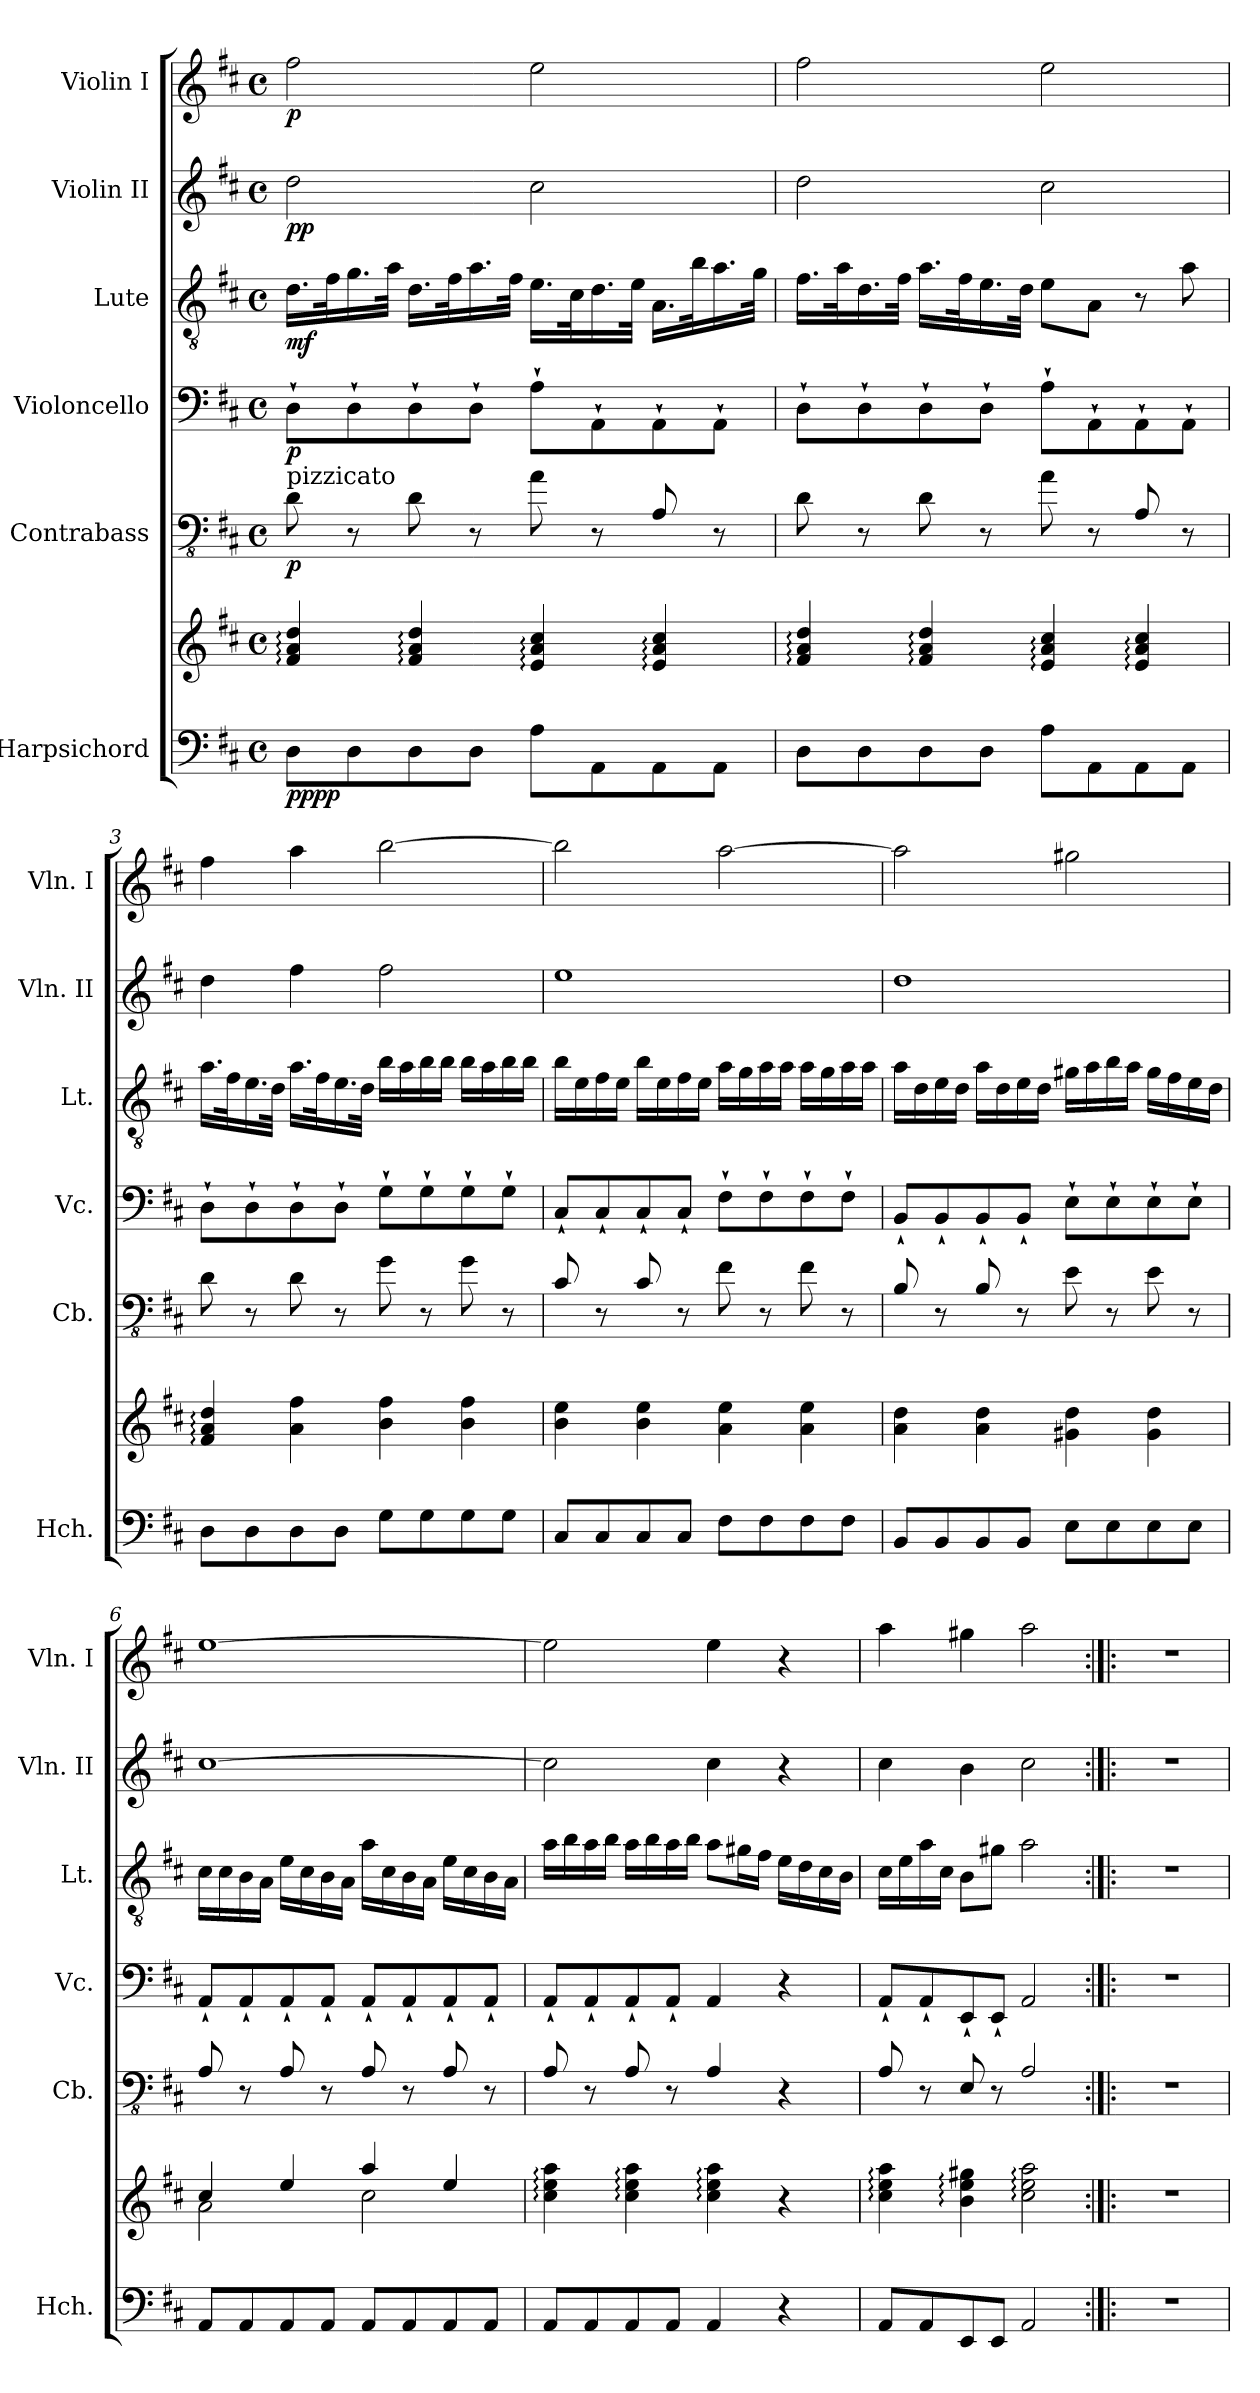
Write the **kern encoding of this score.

**kern	**kern	**dynam	**kern	**dynam	**kern	**dynam	**kern	**dynam	**kern	**dynam	**kern	**dynam
*part6	*part6	*part6	*part5	*part5	*part4	*part4	*part3	*part3	*part2	*part2	*part1	*part1
*staff7	*staff6	*staff6/7	*staff5	*staff5	*staff4	*staff4	*staff3	*staff3	*staff2	*staff2	*staff1	*staff1
*I"Harpsichord	*	*	*I"Contrabass	*	*I"Violoncello	*	*I"Lute	*	*I"Violin II	*	*I"Violin I	*
*I'Hch.	*	*	*I'Cb.	*	*I'Vc.	*	*I'Lt.	*	*I'Vln. II	*	*I'Vln. I	*
*clefF4	*clefG2	*	*clefFv4	*	*clefF4	*	*clefGv2	*	*clefG2	*	*clefG2	*
*	*	*	*ITrd7c12	*	*	*	*	*	*	*	*	*
*k[f#c#]	*k[f#c#]	*	*k[f#c#]	*	*k[f#c#]	*	*k[f#c#]	*	*k[f#c#]	*	*k[f#c#]	*
*M4/4	*M4/4	*	*M4/4	*	*M4/4	*	*M4/4	*	*M4/4	*	*M4/4	*
*met(c)	*met(c)	*	*met(c)	*	*met(c)	*	*met(c)	*	*met(c)	*	*met(c)	*
*MM30	*MM30	*	*MM30	*	*MM30	*	*MM30	*	*MM30	*	*MM30	*
=1	=1	=1	=1	=1	=1	=1	=1	=1	=1	=1	=1	=1
!	!	!	!LO:TX:a:t=pizzicato	!	!	!	!	!	!	!	!	!
!	!	!LO:DY:b=2	!	!	!	!	!	!	!	!	!	!
!	!	!LO:DY:n=1:b	!	!	!	!	!	!	!	!	!	!
!	!	!LO:DY:n=2:b	!	!	!	!	!	!	!	!	!	!
!	!	!LO:DY:n=3:b	!	!LO:DY:b	!	!LO:DY:b	!	!LO:DY:b	!	!LO:DY:b	!	!
!	!	!	!	!	!	!	!	!	!	!LO:DY:n=1:b	!	!LO:DY:b
8D\L	4f#/: 4a/: 4dd/:	p p p p	8DD\	p	8D`\L	p	16.d\LL	mf	2dd\	p p	2ff#\	p
.	.	.	.	.	.	.	32f#\K	.	.	.	.	.
8D\	.	.	8r	.	8D`\	.	16.g\	.	.	.	.	.
.	.	.	.	.	.	.	32a\JJk	.	.	.	.	.
8D\	4f#/: 4a/: 4dd/:	.	8DD\	.	8D`\	.	16.d\LL	.	.	.	.	.
.	.	.	.	.	.	.	32f#\K	.	.	.	.	.
8D\J	.	.	8r	.	8D`\J	.	16.a\	.	.	.	.	.
.	.	.	.	.	.	.	32f#\JJk	.	.	.	.	.
8A\L	4e/: 4a/: 4cc#/:	.	8AA\	.	8A`\L	.	16.e\LL	.	2cc#\	.	2ee\	.
.	.	.	.	.	.	.	32c#\K	.	.	.	.	.
8AA\	.	.	8r	.	8AA`\	.	16.d\	.	.	.	.	.
.	.	.	.	.	.	.	32e\JJk	.	.	.	.	.
8AA\	4e/: 4a/: 4cc#/:	.	8AAA/	.	8AA`\	.	16.A\LL	.	.	.	.	.
.	.	.	.	.	.	.	32b\K	.	.	.	.	.
8AA\J	.	.	8r	.	8AA`\J	.	16.a\	.	.	.	.	.
.	.	.	.	.	.	.	32g\JJk	.	.	.	.	.
=2	=2	=2	=2	=2	=2	=2	=2	=2	=2	=2	=2	=2
8D\L	4f#/: 4a/: 4dd/:	.	8DD\	.	8D`\L	.	16.f#\LL	.	2dd\	.	2ff#\	.
.	.	.	.	.	.	.	32a\K	.	.	.	.	.
8D\	.	.	8r	.	8D`\	.	16.d\	.	.	.	.	.
.	.	.	.	.	.	.	32f#\JJk	.	.	.	.	.
8D\	4f#/: 4a/: 4dd/:	.	8DD\	.	8D`\	.	16.a\LL	.	.	.	.	.
.	.	.	.	.	.	.	32f#\K	.	.	.	.	.
8D\J	.	.	8r	.	8D`\J	.	16.e\	.	.	.	.	.
.	.	.	.	.	.	.	32d\JJk	.	.	.	.	.
8A\L	4e/: 4a/: 4cc#/:	.	8AA\	.	8A`\L	.	8e\L	.	2cc#\	.	2ee\	.
8AA\	.	.	8r	.	8AA`\	.	8A\J	.	.	.	.	.
8AA\	4e/: 4a/: 4cc#/:	.	8AAA/	.	8AA`\	.	8r	.	.	.	.	.
8AA\J	.	.	8r	.	8AA`\J	.	8a\	.	.	.	.	.
!!LO:PB:g=z
=3	=3	=3	=3	=3	=3	=3	=3	=3	=3	=3	=3	=3
8D\L	4f#/: 4a/: 4dd/:	.	8DD\	.	8D`\L	.	16.a\LL	.	4dd\	.	4ff#\	.
.	.	.	.	.	.	.	32f#\K	.	.	.	.	.
8D\	.	.	8r	.	8D`\	.	16.e\	.	.	.	.	.
.	.	.	.	.	.	.	32d\JJk	.	.	.	.	.
8D\	4a\ 4ff#\	.	8DD\	.	8D`\	.	16.a\LL	.	4ff#\	.	4aa\	.
.	.	.	.	.	.	.	32f#\K	.	.	.	.	.
8D\J	.	.	8r	.	8D`\J	.	16.e\	.	.	.	.	.
.	.	.	.	.	.	.	32d\JJk	.	.	.	.	.
8G\L	4b\ 4ff#\	.	8GG\	.	8G`\L	.	16b\LL	.	2ff#\	.	[2bb\	.
.	.	.	.	.	.	.	16a\	.	.	.	.	.
8G\	.	.	8r	.	8G`\	.	16b\	.	.	.	.	.
.	.	.	.	.	.	.	16b\JJ	.	.	.	.	.
8G\	4b\ 4ff#\	.	8GG\	.	8G`\	.	16b\LL	.	.	.	.	.
.	.	.	.	.	.	.	16a\	.	.	.	.	.
8G\J	.	.	8r	.	8G`\J	.	16b\	.	.	.	.	.
.	.	.	.	.	.	.	16b\JJ	.	.	.	.	.
=4	=4	=4	=4	=4	=4	=4	=4	=4	=4	=4	=4	=4
8C#/L	4b\ 4ee\	.	8CC#/	.	8C#`/L	.	16b\LL	.	1ee	.	2bb\]	.
.	.	.	.	.	.	.	16e\	.	.	.	.	.
8C#/	.	.	8r	.	8C#`/	.	16f#\	.	.	.	.	.
.	.	.	.	.	.	.	16e\JJ	.	.	.	.	.
8C#/	4b\ 4ee\	.	8CC#/	.	8C#`/	.	16b\LL	.	.	.	.	.
.	.	.	.	.	.	.	16e\	.	.	.	.	.
8C#/J	.	.	8r	.	8C#`/J	.	16f#\	.	.	.	.	.
.	.	.	.	.	.	.	16e\JJ	.	.	.	.	.
8F#\L	4a\ 4ee\	.	8FF#\	.	8F#`\L	.	16a\LL	.	.	.	[2aa\	.
.	.	.	.	.	.	.	16g\	.	.	.	.	.
8F#\	.	.	8r	.	8F#`\	.	16a\	.	.	.	.	.
.	.	.	.	.	.	.	16a\JJ	.	.	.	.	.
8F#\	4a\ 4ee\	.	8FF#\	.	8F#`\	.	16a\LL	.	.	.	.	.
.	.	.	.	.	.	.	16g\	.	.	.	.	.
8F#\J	.	.	8r	.	8F#`\J	.	16a\	.	.	.	.	.
.	.	.	.	.	.	.	16a\JJ	.	.	.	.	.
!!LO:PB:g=z
=5	=5	=5	=5	=5	=5	=5	=5	=5	=5	=5	=5	=5
8BB/L	4a\ 4dd\	.	8BBB/	.	8BB`/L	.	16a\LL	.	1dd	.	2aa\]	.
.	.	.	.	.	.	.	16d\	.	.	.	.	.
8BB/	.	.	8r	.	8BB`/	.	16e\	.	.	.	.	.
.	.	.	.	.	.	.	16d\JJ	.	.	.	.	.
8BB/	4a\ 4dd\	.	8BBB/	.	8BB`/	.	16a\LL	.	.	.	.	.
.	.	.	.	.	.	.	16d\	.	.	.	.	.
8BB/J	.	.	8r	.	8BB`/J	.	16e\	.	.	.	.	.
.	.	.	.	.	.	.	16d\JJ	.	.	.	.	.
8E\L	4g#X\ 4dd\	.	8EE\	.	8E`\L	.	16g#X\LL	.	.	.	2gg#X\	.
.	.	.	.	.	.	.	16a\	.	.	.	.	.
8E\	.	.	8r	.	8E`\	.	16b\	.	.	.	.	.
.	.	.	.	.	.	.	16a\JJ	.	.	.	.	.
8E\	4g#\ 4dd\	.	8EE\	.	8E`\	.	16g#\LL	.	.	.	.	.
.	.	.	.	.	.	.	16f#\	.	.	.	.	.
8E\J	.	.	8r	.	8E`\J	.	16e\	.	.	.	.	.
.	.	.	.	.	.	.	16d\JJ	.	.	.	.	.
=6	=6	=6	=6	=6	=6	=6	=6	=6	=6	=6	=6	=6
*	*^	*	*	*	*	*	*	*	*	*	*	*
8AA/L	2a\	4cc#/	.	8AAA/	.	8AA`/L	.	16c#\LL	.	[1cc#	.	[1ee	.
.	.	.	.	.	.	.	.	16c#\	.	.	.	.	.
8AA/	.	.	.	8r	.	8AA`/	.	16B\	.	.	.	.	.
.	.	.	.	.	.	.	.	16A\JJ	.	.	.	.	.
8AA/	.	4ee/	.	8AAA/	.	8AA`/	.	16e\LL	.	.	.	.	.
.	.	.	.	.	.	.	.	16c#\	.	.	.	.	.
8AA/J	.	.	.	8r	.	8AA`/J	.	16B\	.	.	.	.	.
.	.	.	.	.	.	.	.	16A\JJ	.	.	.	.	.
8AA/L	2cc#\	4aa/	.	8AAA/	.	8AA`/L	.	16a\LL	.	.	.	.	.
.	.	.	.	.	.	.	.	16c#\	.	.	.	.	.
8AA/	.	.	.	8r	.	8AA`/	.	16B\	.	.	.	.	.
.	.	.	.	.	.	.	.	16A\JJ	.	.	.	.	.
8AA/	.	4ee/	.	8AAA/	.	8AA`/	.	16e\LL	.	.	.	.	.
.	.	.	.	.	.	.	.	16c#\	.	.	.	.	.
8AA/J	.	.	.	8r	.	8AA`/J	.	16B\	.	.	.	.	.
.	.	.	.	.	.	.	.	16A\JJ	.	.	.	.	.
*	*v	*v	*	*	*	*	*	*	*	*	*	*	*
!!LO:PB:g=z
=7	=7	=7	=7	=7	=7	=7	=7	=7	=7	=7	=7	=7
8AA/L	4cc#\: 4ee\: 4aa\:	.	8AAA/	.	8AA`/L	.	16a\LL	.	2cc#\]	.	2ee\]	.
.	.	.	.	.	.	.	16b\	.	.	.	.	.
8AA/	.	.	8r	.	8AA`/	.	16a\	.	.	.	.	.
.	.	.	.	.	.	.	16b\JJ	.	.	.	.	.
8AA/	4cc#\: 4ee\: 4aa\:	.	8AAA/	.	8AA`/	.	16a\LL	.	.	.	.	.
.	.	.	.	.	.	.	16b\	.	.	.	.	.
8AA/J	.	.	8r	.	8AA`/J	.	16a\	.	.	.	.	.
.	.	.	.	.	.	.	16b\JJ	.	.	.	.	.
4AA/	4cc#\: 4ee\: 4aa\:	.	4AAA/	.	4AA/	.	8a\L	.	4cc#\	.	4ee\	.
.	.	.	.	.	.	.	16g#X\L	.	.	.	.	.
.	.	.	.	.	.	.	16f#\JJ	.	.	.	.	.
4r	4r	.	4r	.	4r	.	16e\LL	.	4r	.	4r	.
.	.	.	.	.	.	.	16d\	.	.	.	.	.
.	.	.	.	.	.	.	16c#\	.	.	.	.	.
.	.	.	.	.	.	.	16B\JJ	.	.	.	.	.
=8	=8	=8	=8	=8	=8	=8	=8	=8	=8	=8	=8	=8
8AA/L	4cc#\: 4ee\: 4aa\:	.	8AAA/	.	8AA`/L	.	16c#\LL	.	4cc#\	.	4aa\	.
.	.	.	.	.	.	.	16e\	.	.	.	.	.
8AA/	.	.	8r	.	8AA`/	.	16a\	.	.	.	.	.
.	.	.	.	.	.	.	16c#\JJ	.	.	.	.	.
8EE/	4b\: 4ee\: 4gg#X\:	.	8EEE/	.	8EE`/	.	8B\L	.	4b\	.	4gg#X\	.
8EE/J	.	.	8r	.	8EE`/J	.	8g#X\J	.	.	.	.	.
2AA/	2cc#\: 2ee\: 2aa\:	.	2AAA/	.	2AA/	.	2a\	.	2cc#\	.	2aa\	.
=9:|!|:	=9:|!|:	=9:|!|:	=9:|!|:	=9:|!|:	=9:|!|:	=9:|!|:	=9:|!|:	=9:|!|:	=9:|!|:	=9:|!|:	=9:|!|:	=9:|!|:
1r	1r	.	1r	.	1r	.	1r	.	1r	.	1r	.
=	=	=	=	=	=	=	=	=	=	=	=	=
*-	*-	*-	*-	*-	*-	*-	*-	*-	*-	*-	*-	*-
